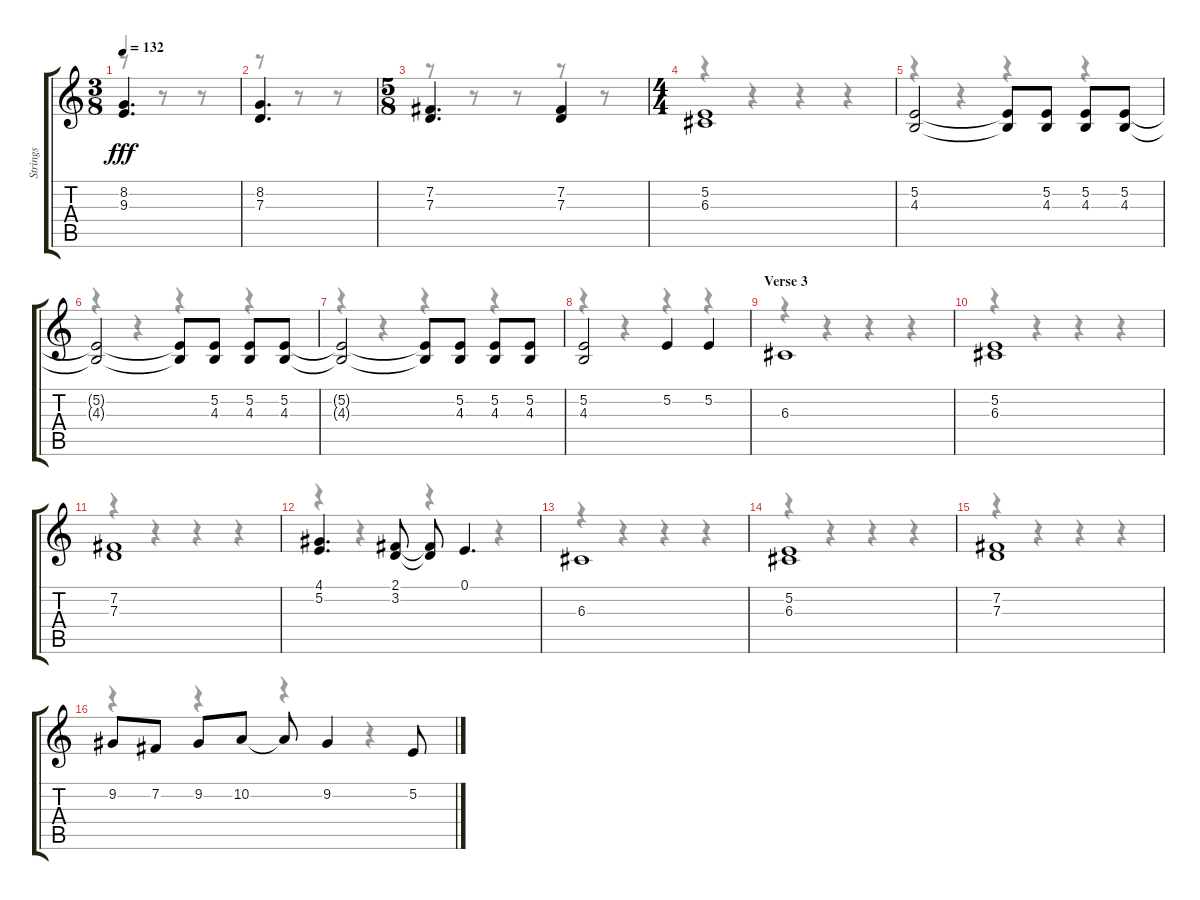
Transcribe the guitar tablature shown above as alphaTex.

\track ("Strings" "Strings") {instrument synthstrings1}
\staff {score tabs}
\tuning (E4 B3 G3 D3 A2 E2) {hide}
\voice
\ts (3 8)
\tempo 132
\clef g2
\ks c
(8.2 9.3).4{d dy fff} |
(8.2 7.3).4{d} |
\ts (5 8)
(7.2 7.3).4{d} (7.2 7.3).4 |
\ts (4 4)
(5.2 6.3).1 |
(5.2 4.3).2 (5.2{t} 4.3{t}).8 (5.2 4.3).8 (5.2 4.3).8 (5.2 4.3).8 |
(5.2{t} 4.3{t}).2 (5.2{t} 4.3{t}).8 (5.2 4.3).8 (5.2 4.3).8 (5.2 4.3).8 |
(5.2{t} 4.3{t}).2 (5.2{t} 4.3{t}).8 (5.2 4.3).8 (5.2 4.3).8 (5.2 4.3).8 |
(5.2 4.3).2 5.2.4 5.2.4 |
\section ("" "Verse 3")
6.3.1 |
(5.2 6.3).1 |
(7.2 7.3).1 |
(4.1 5.2).4{d} (2.1 3.2).8 (2.1{t} 3.2{t}).8 0.1.4{d} |
6.3.1 |
(5.2 6.3).1 |
(7.2 7.3).1 |
9.2.8 7.2.8 9.2.8 10.2.8 10.2{t}.8 9.2.4 5.2.8
\voice
\clef g2
\ottava regular
\simile none
\ks c
r.8{dy f} r.8 r.8 |
r.8 r.8 r.8 |
r.8 r.8 r.8 r.8 r.8 |
r.4 r.4 r.4 r.4 |
r.4 r.4 r.4 r.4 |
r.4 r.4 r.4 r.4 |
r.4 r.4 r.4 r.4 |
r.4 r.4 r.4 r.4 |
r.4 r.4 r.4 r.4 |
r.4 r.4 r.4 r.4 |
r.4 r.4 r.4 r.4 |
r.4 r.4 r.4 r.4 |
r.4 r.4 r.4 r.4 |
r.4 r.4 r.4 r.4 |
r.4 r.4 r.4 r.4 |
r.4 r.4 r.4 r.4
